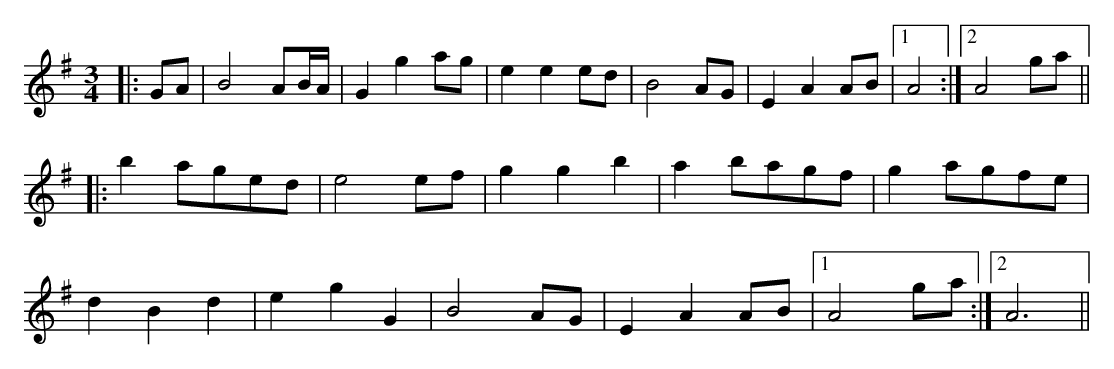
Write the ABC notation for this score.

X:1
M:3/4
K:G
|:GA|B4AB/A/|G2g2ag|e2e2ed|B4AG|E2A2 AB|1 A4:|2 A4ga ||
|:b2aged|e4ef|g2g2b2|a2bagf|g2agfe|
d2B2d2|e2g2G2|B4AG|E2A2AB|1 A4ga:|2 A6||
